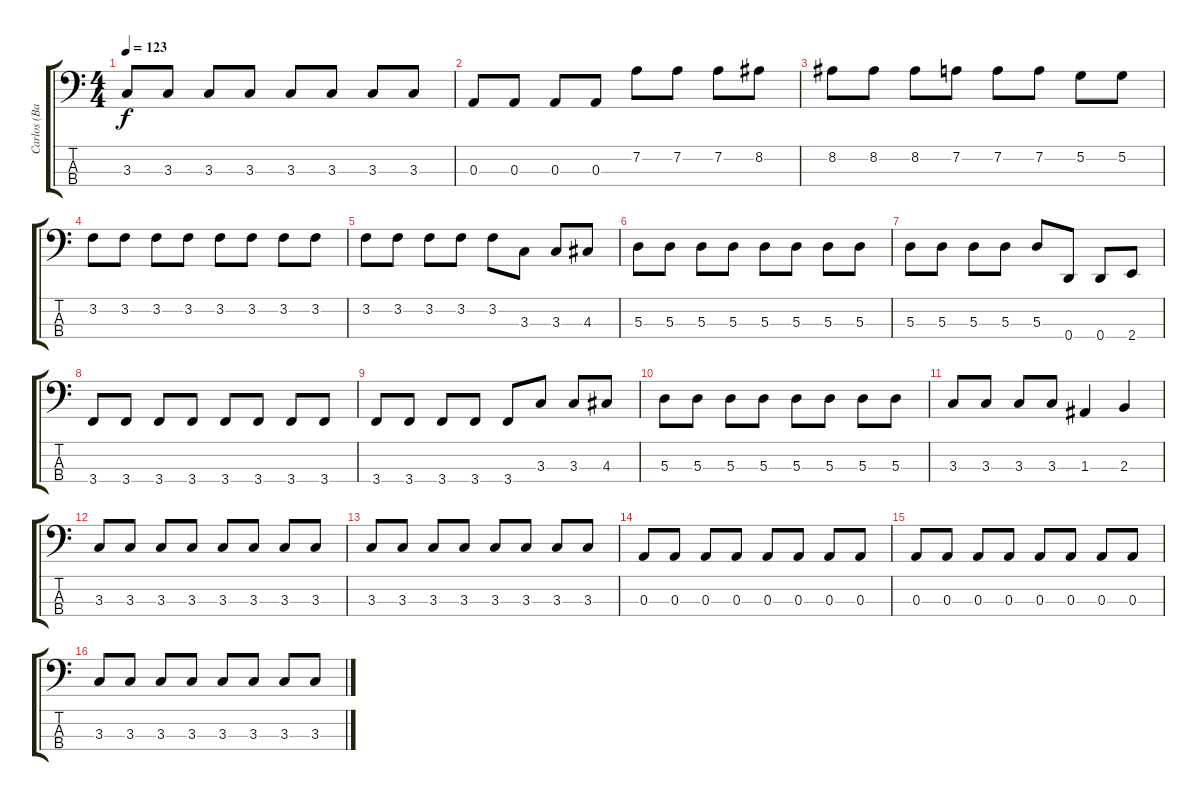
\track ("Carlos (Bass)" "Carlos (Ba") {instrument electricbasspick}
\staff {score tabs}
\tuning (G2 D2 A1 D1) {hide}
\ts (4 4)
\tempo 123
\clef f4
\ks c
3.3.8{dy f} 3.3.8 3.3.8 3.3.8 3.3.8 3.3.8 3.3.8 3.3.8 |
0.3.8 0.3.8 0.3.8 0.3.8 7.2.8 7.2.8 7.2.8 8.2.8 |
8.2.8 8.2.8 8.2.8 7.2.8 7.2.8 7.2.8 5.2.8 5.2.8 |
3.2.8 3.2.8 3.2.8 3.2.8 3.2.8 3.2.8 3.2.8 3.2.8 |
3.2.8 3.2.8 3.2.8 3.2.8 3.2.8 3.3.8 3.3.8 4.3.8 |
5.3.8 5.3.8 5.3.8 5.3.8 5.3.8 5.3.8 5.3.8 5.3.8 |
5.3.8 5.3.8 5.3.8 5.3.8 5.3.8 0.4.8 0.4.8 2.4.8 |
3.4.8 3.4.8 3.4.8 3.4.8 3.4.8 3.4.8 3.4.8 3.4.8 |
3.4.8 3.4.8 3.4.8 3.4.8 3.4.8 3.3.8 3.3.8 4.3.8 |
5.3.8 5.3.8 5.3.8 5.3.8 5.3.8 5.3.8 5.3.8 5.3.8 |
3.3.8 3.3.8 3.3.8 3.3.8 1.3.4 2.3.4 |
3.3.8 3.3.8 3.3.8 3.3.8 3.3.8 3.3.8 3.3.8 3.3.8 |
3.3.8 3.3.8 3.3.8 3.3.8 3.3.8 3.3.8 3.3.8 3.3.8 |
0.3.8 0.3.8 0.3.8 0.3.8 0.3.8 0.3.8 0.3.8 0.3.8 |
0.3.8 0.3.8 0.3.8 0.3.8 0.3.8 0.3.8 0.3.8 0.3.8 |
3.3.8 3.3.8 3.3.8 3.3.8 3.3.8 3.3.8 3.3.8 3.3.8
